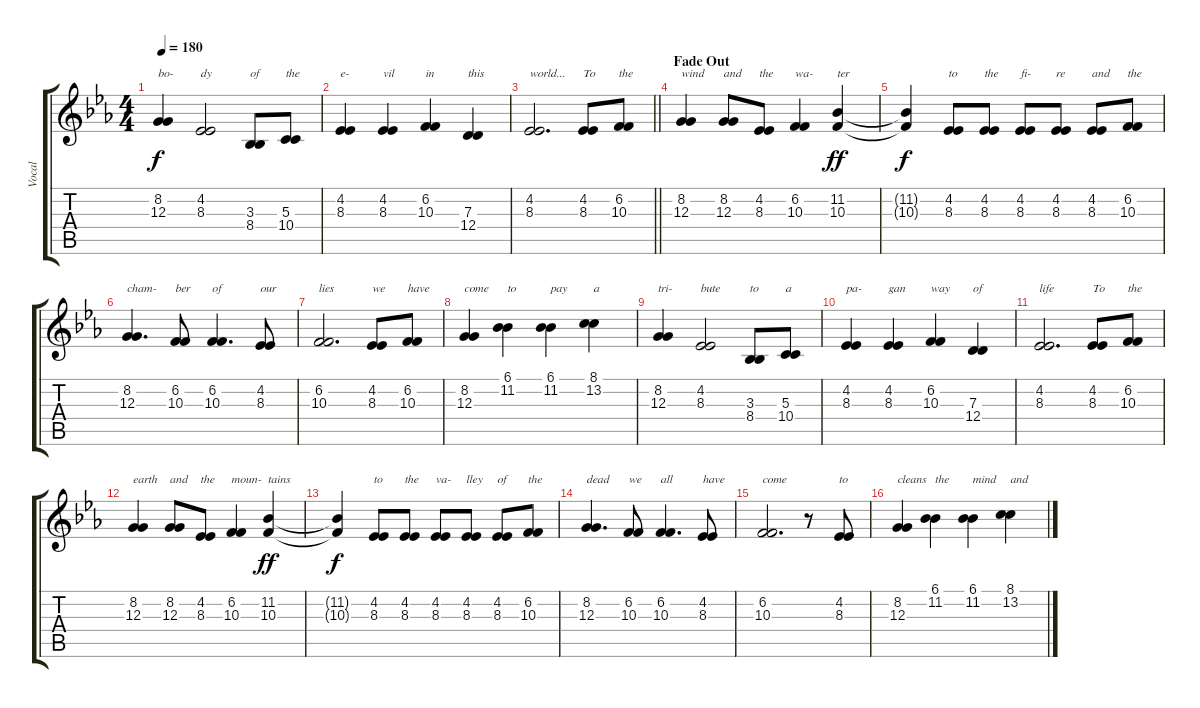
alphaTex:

\track ("Vocal" "Vocal") {instrument lead2sawtooth}
\staff {score tabs}
\tuning (E4 B3 G3 D3 A2 E2) {hide}
\ts (4 4)
\tempo 180
\clef g2
\ks eb
(8.2 12.3).4{txt "bo-" dy f} (4.2 8.3).2{txt "dy"} (3.3 8.4).8{txt "of"} (5.3 10.4).8{txt "the"} |
(4.2 8.3).4{txt "e-"} (4.2 8.3).4{txt "vil"} (6.2 10.3).4{txt "in"} (7.3 12.4).4{txt "this"} |
\barLineRight lightlight
(4.2 8.3).2{d txt "world..."} (4.2 8.3).8{txt "To"} (6.2 10.3).8{txt "the"} |
\section ("" "Fade Out")
(8.2 12.3).4{txt "wind" volume 11} (8.2 12.3).8{txt "and"} (4.2 8.3).8{txt "the"} (6.2 10.3).4{txt "wa-"} (11.2 10.3).4{txt "ter" dy ff} |
(11.2{t} 10.3{t}).4{dy f} (4.2 8.3).8{txt "to"} (4.2 8.3).8{txt "the"} (4.2 8.3).8{txt "fi-"} (4.2 8.3).8{txt "re"} (4.2 8.3).8{txt "and"} (6.2 10.3).8{txt "the"} |
(8.2 12.3).4{d txt "cham-"} (6.2 10.3).8{txt "ber"} (6.2 10.3).4{d txt "of"} (4.2 8.3).8{txt "our"} |
(6.2 10.3).2{d txt "lies"} (4.2 8.3).8{txt "we"} (6.2 10.3).8{txt "have"} |
(8.2 12.3).4{txt "come" volume 7} (6.1 11.2).4{txt "to"} (6.1 11.2).4{txt "pay"} (8.1 13.2).4{txt "a"} |
(8.2 12.3).4{txt "tri-"} (4.2 8.3).2{txt "bute"} (3.3 8.4).8{txt "to"} (5.3 10.4).8{txt "a"} |
(4.2 8.3).4{txt "pa-"} (4.2 8.3).4{txt "gan"} (6.2 10.3).4{txt "way"} (7.3 12.4).4{txt "of"} |
(4.2 8.3).2{d txt "life"} (4.2 8.3).8{txt "To"} (6.2 10.3).8{txt "the"} |
(8.2 12.3).4{txt "earth" volume 4} (8.2 12.3).8{txt "and"} (4.2 8.3).8{txt "the"} (6.2 10.3).4{txt "moun-"} (11.2 10.3).4{txt "tains" dy ff} |
(11.2{t} 10.3{t}).4{dy f} (4.2 8.3).8{txt "to"} (4.2 8.3).8{txt "the"} (4.2 8.3).8{txt "va-"} (4.2 8.3).8{txt "lley"} (4.2 8.3).8{txt "of"} (6.2 10.3).8{txt "the"} |
(8.2 12.3).4{d txt "dead"} (6.2 10.3).8{txt "we"} (6.2 10.3).4{d txt "all"} (4.2 8.3).8{txt "have"} |
(6.2 10.3).2{d txt "come"} r.8 (4.2 8.3).8{txt "to"} |
(8.2 12.3).4{txt "cleans"} (6.1 11.2).4{txt "the"} (6.1 11.2).4{txt "mind"} (8.1 13.2).4{txt "and"}
